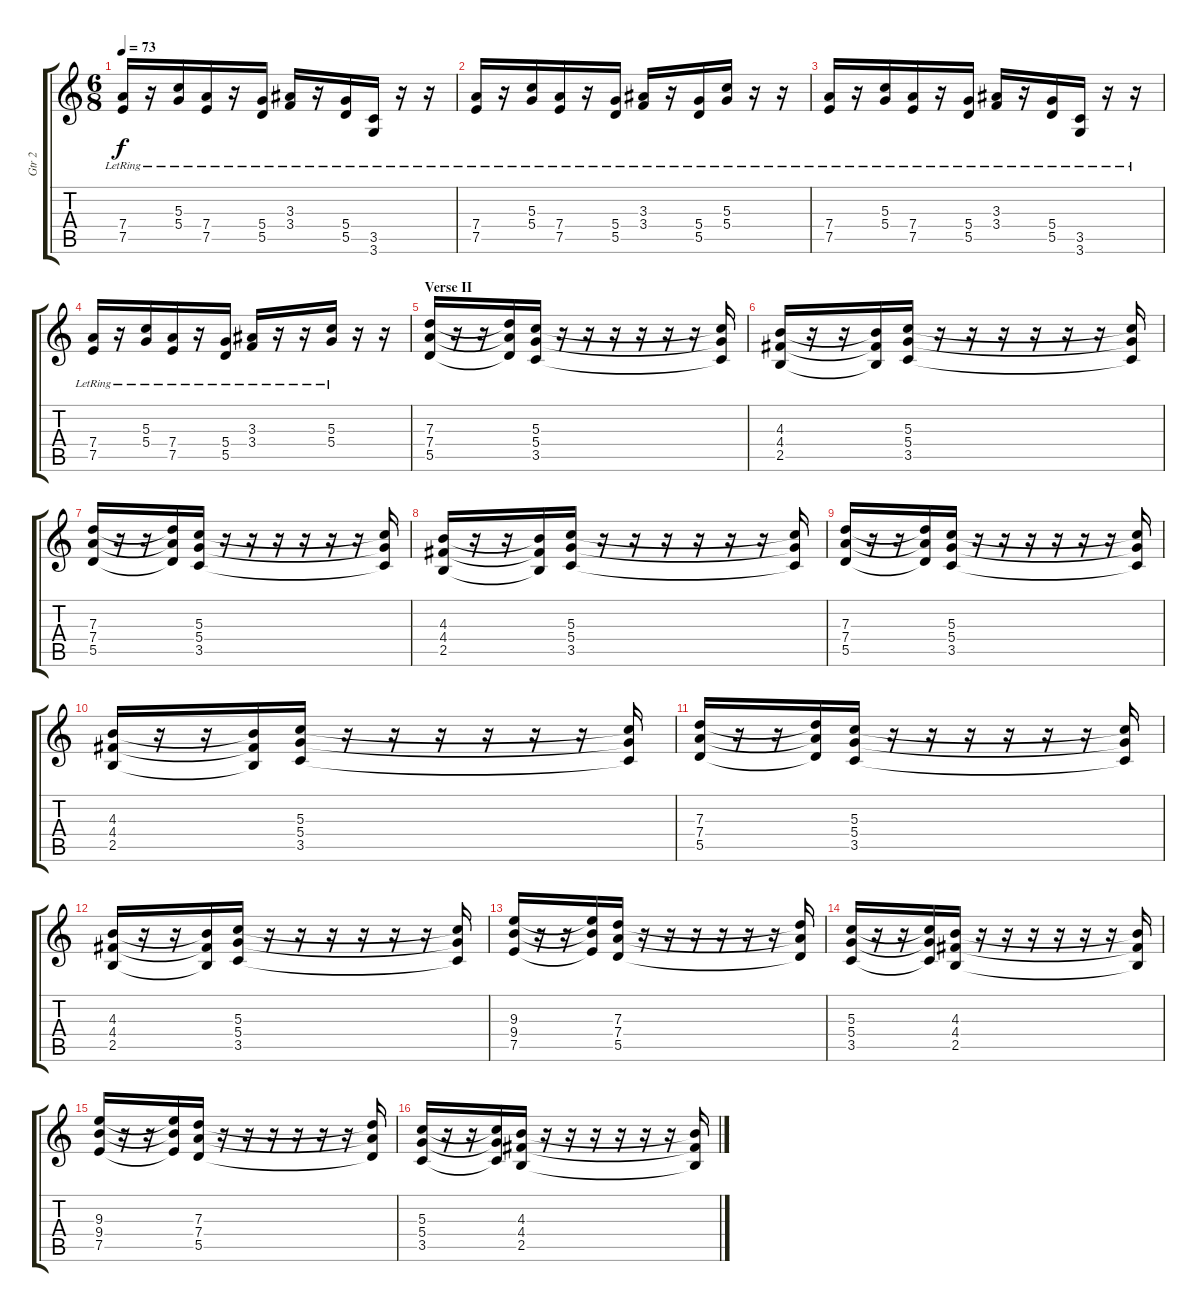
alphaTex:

\track ("Gtr 2" "Gtr 2") {instrument distortionguitar}
\staff {score tabs}
\tuning (E4 B3 G3 D3 A2 E2) {hide}
\ts (6 8)
\tempo 73
\clef g2
\ks c
(7.4{lr} 7.5{lr}).16{dy f} r.16 (5.3{lr} 5.4{lr}).16 (7.4{lr} 7.5{lr}).16 r.16 (5.4{lr} 5.5{lr}).16 (3.3{lr} 3.4{lr}).16 r.16 (5.4{lr} 5.5{lr}).16 (3.5{lr} 3.6{lr}).16 r.16 r.16 |
(7.4{lr} 7.5{lr}).16 r.16 (5.3{lr} 5.4{lr}).16 (7.4{lr} 7.5{lr}).16 r.16 (5.4{lr} 5.5{lr}).16 (3.3{lr} 3.4{lr}).16 r.16 (5.4{lr} 5.5{lr}).16 (5.3{lr} 5.4{lr}).16 r.16 r.16 |
(7.4{lr} 7.5{lr}).16 r.16 (5.3{lr} 5.4{lr}).16 (7.4{lr} 7.5{lr}).16 r.16 (5.4{lr} 5.5{lr}).16 (3.3{lr} 3.4{lr}).16 r.16 (5.4{lr} 5.5{lr}).16 (3.5{lr} 3.6{lr}).16 r.16 r.16 |
(7.4{lr} 7.5{lr}).16 r.16 (5.3{lr} 5.4{lr}).16 (7.4{lr} 7.5{lr}).16 r.16 (5.4{lr} 5.5{lr}).16 (3.3{lr} 3.4{lr}).16 r.16 r.16 (5.3{lr} 5.4{lr}).16 r.16 r.16 |
\section ("" "Verse II")
(7.3 7.4 5.5).16 r.16 r.16 (7.3{t} 7.4{t} 5.5{t}).16 (5.3 5.4 3.5).16 r.16 r.16 r.16 r.16 r.16 r.16 (5.3{t} 5.4{t} 3.5{t}).16 |
(4.3 4.4 2.5).16 r.16 r.16 (4.3{t} 4.4{t} 2.5{t}).16 (5.3 5.4 3.5).16 r.16 r.16 r.16 r.16 r.16 r.16 (5.3{t} 5.4{t} 3.5{t}).16 |
(7.3 7.4 5.5).16 r.16 r.16 (7.3{t} 7.4{t} 5.5{t}).16 (5.3 5.4 3.5).16 r.16 r.16 r.16 r.16 r.16 r.16 (5.3{t} 5.4{t} 3.5{t}).16 |
(4.3 4.4 2.5).16 r.16 r.16 (4.3{t} 4.4{t} 2.5{t}).16 (5.3 5.4 3.5).16 r.16 r.16 r.16 r.16 r.16 r.16 (5.3{t} 5.4{t} 3.5{t}).16 |
(7.3 7.4 5.5).16 r.16 r.16 (7.3{t} 7.4{t} 5.5{t}).16 (5.3 5.4 3.5).16 r.16 r.16 r.16 r.16 r.16 r.16 (5.3{t} 5.4{t} 3.5{t}).16 |
(4.3 4.4 2.5).16 r.16 r.16 (4.3{t} 4.4{t} 2.5{t}).16 (5.3 5.4 3.5).16 r.16 r.16 r.16 r.16 r.16 r.16 (5.3{t} 5.4{t} 3.5{t}).16 |
(7.3 7.4 5.5).16 r.16 r.16 (7.3{t} 7.4{t} 5.5{t}).16 (5.3 5.4 3.5).16 r.16 r.16 r.16 r.16 r.16 r.16 (5.3{t} 5.4{t} 3.5{t}).16 |
(4.3 4.4 2.5).16 r.16 r.16 (4.3{t} 4.4{t} 2.5{t}).16 (5.3 5.4 3.5).16 r.16 r.16 r.16 r.16 r.16 r.16 (5.3{t} 5.4{t} 3.5{t}).16 |
(9.3 9.4 7.5).16 r.16 r.16 (9.3{t} 9.4{t} 7.5{t}).16 (7.3 7.4 5.5).16 r.16 r.16 r.16 r.16 r.16 r.16 (7.3{t} 7.4{t} 5.5{t}).16 |
(5.3 5.4 3.5).16 r.16 r.16 (5.3{t} 5.4{t} 3.5{t}).16 (4.3 4.4 2.5).16 r.16 r.16 r.16 r.16 r.16 r.16 (4.3{t} 4.4{t} 2.5{t}).16 |
(9.3 9.4 7.5).16 r.16 r.16 (9.3{t} 9.4{t} 7.5{t}).16 (7.3 7.4 5.5).16 r.16 r.16 r.16 r.16 r.16 r.16 (7.3{t} 7.4{t} 5.5{t}).16 |
(5.3 5.4 3.5).16 r.16 r.16 (5.3{t} 5.4{t} 3.5{t}).16 (4.3 4.4 2.5).16 r.16 r.16 r.16 r.16 r.16 r.16 (4.3{t} 4.4{t} 2.5{t}).16
